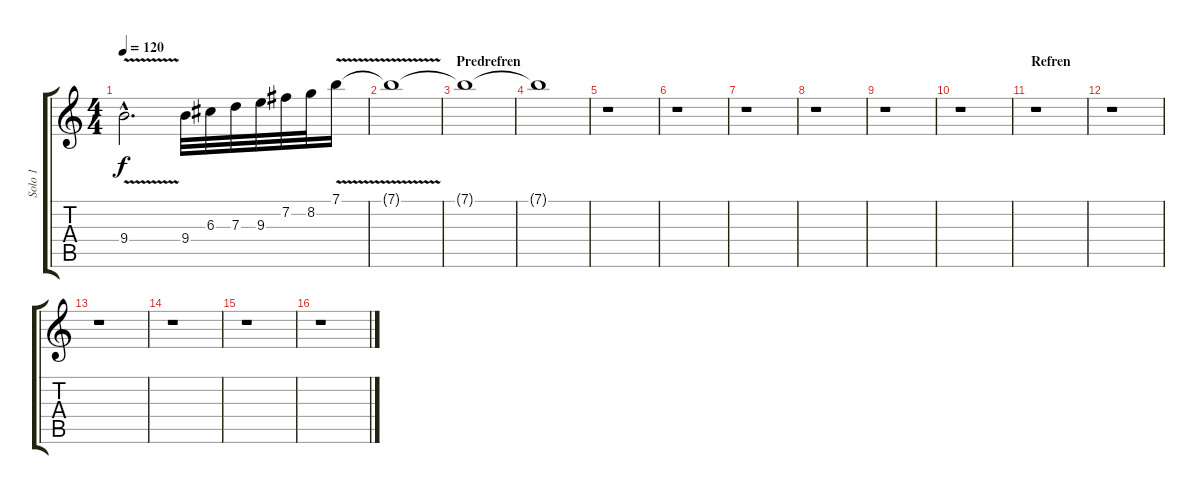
\track ("Solo 1" "Solo 1") {instrument distortionguitar}
\staff {score tabs}
\tuning (E4 B3 G3 D3 A2 E2) {hide}
\ts (4 4)
\tempo 120
\clef g2
\ks c
9.4{v hac}.2{d dy f} 9.4.32 6.3.32 7.3.32 9.3.32 7.2.32 8.2.32 7.1{v}.16 |
7.1{t}.1 |
\section ("" "Predrefren")
7.1{t}.1 |
7.1{t}.1 |
r.1 |
r.1 |
r.1 |
r.1 |
r.1 |
r.1 |
\section ("" "Refren")
r.1 |
r.1 |
r.1 |
r.1 |
r.1 |
r.1
